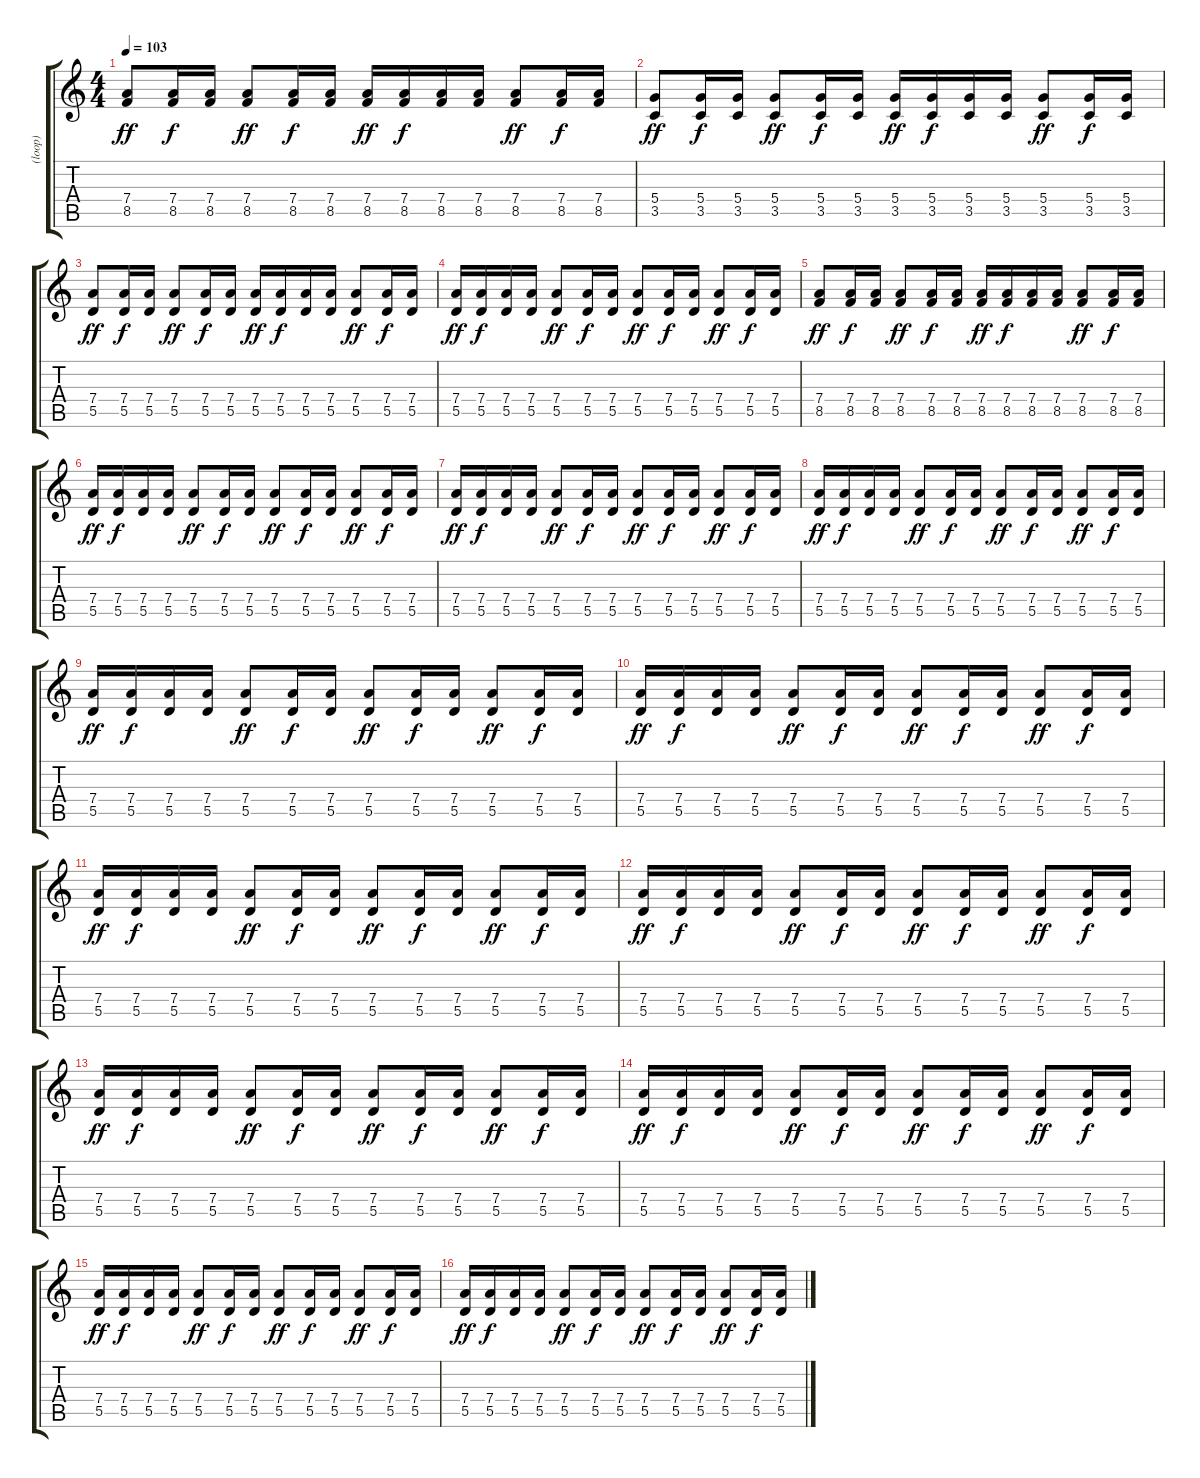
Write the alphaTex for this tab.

\track ("(loop)" "(loop)") {instrument electricguitarmuted}
\staff {score tabs}
\tuning (E4 B3 G3 D3 A2 E2) {hide}
\ts (4 4)
\tempo 103
\clef g2
\ks c
(7.4 8.5).8{dy ff} (7.4 8.5).16{dy f} (7.4 8.5).16 (7.4 8.5).8{dy ff} (7.4 8.5).16{dy f} (7.4 8.5).16 (7.4 8.5).16{dy ff} (7.4 8.5).16{dy f} (7.4 8.5).16 (7.4 8.5).16 (7.4 8.5).8{dy ff} (7.4 8.5).16{dy f} (7.4 8.5).16 |
(5.4 3.5).8{dy ff} (5.4 3.5).16{dy f} (5.4 3.5).16 (5.4 3.5).8{dy ff} (5.4 3.5).16{dy f} (5.4 3.5).16 (5.4 3.5).16{dy ff} (5.4 3.5).16{dy f} (5.4 3.5).16 (5.4 3.5).16 (5.4 3.5).8{dy ff} (5.4 3.5).16{dy f} (5.4 3.5).16 |
(7.4 5.5).8{dy ff} (7.4 5.5).16{dy f} (7.4 5.5).16 (7.4 5.5).8{dy ff} (7.4 5.5).16{dy f} (7.4 5.5).16 (7.4 5.5).16{dy ff} (7.4 5.5).16{dy f} (7.4 5.5).16 (7.4 5.5).16 (7.4 5.5).8{dy ff} (7.4 5.5).16{dy f} (7.4 5.5).16 |
(7.4 5.5).16{dy ff} (7.4 5.5).16{dy f} (7.4 5.5).16 (7.4 5.5).16 (7.4 5.5).8{dy ff} (7.4 5.5).16{dy f} (7.4 5.5).16 (7.4 5.5).8{dy ff} (7.4 5.5).16{dy f} (7.4 5.5).16 (7.4 5.5).8{dy ff} (7.4 5.5).16{dy f} (7.4 5.5).16 |
(7.4 8.5).8{dy ff} (7.4 8.5).16{dy f} (7.4 8.5).16 (7.4 8.5).8{dy ff} (7.4 8.5).16{dy f} (7.4 8.5).16 (7.4 8.5).16{dy ff} (7.4 8.5).16{dy f} (7.4 8.5).16 (7.4 8.5).16 (7.4 8.5).8{dy ff} (7.4 8.5).16{dy f} (7.4 8.5).16 |
(7.4 5.5).16{dy ff} (7.4 5.5).16{dy f} (7.4 5.5).16 (7.4 5.5).16 (7.4 5.5).8{dy ff} (7.4 5.5).16{dy f} (7.4 5.5).16 (7.4 5.5).8{dy ff} (7.4 5.5).16{dy f} (7.4 5.5).16 (7.4 5.5).8{dy ff} (7.4 5.5).16{dy f} (7.4 5.5).16 |
(7.4 5.5).16{dy ff} (7.4 5.5).16{dy f} (7.4 5.5).16 (7.4 5.5).16 (7.4 5.5).8{dy ff} (7.4 5.5).16{dy f} (7.4 5.5).16 (7.4 5.5).8{dy ff} (7.4 5.5).16{dy f} (7.4 5.5).16 (7.4 5.5).8{dy ff} (7.4 5.5).16{dy f} (7.4 5.5).16 |
(7.4 5.5).16{dy ff} (7.4 5.5).16{dy f} (7.4 5.5).16 (7.4 5.5).16 (7.4 5.5).8{dy ff} (7.4 5.5).16{dy f} (7.4 5.5).16 (7.4 5.5).8{dy ff} (7.4 5.5).16{dy f} (7.4 5.5).16 (7.4 5.5).8{dy ff} (7.4 5.5).16{dy f} (7.4 5.5).16 |
(7.4 5.5).16{dy ff} (7.4 5.5).16{dy f} (7.4 5.5).16 (7.4 5.5).16 (7.4 5.5).8{dy ff} (7.4 5.5).16{dy f} (7.4 5.5).16 (7.4 5.5).8{dy ff} (7.4 5.5).16{dy f} (7.4 5.5).16 (7.4 5.5).8{dy ff} (7.4 5.5).16{dy f} (7.4 5.5).16 |
(7.4 5.5).16{dy ff volume 5} (7.4 5.5).16{dy f} (7.4 5.5).16 (7.4 5.5).16 (7.4 5.5).8{dy ff} (7.4 5.5).16{dy f} (7.4 5.5).16 (7.4 5.5).8{dy ff} (7.4 5.5).16{dy f} (7.4 5.5).16 (7.4 5.5).8{dy ff} (7.4 5.5).16{dy f} (7.4 5.5).16 |
(7.4 5.5).16{dy ff} (7.4 5.5).16{dy f} (7.4 5.5).16 (7.4 5.5).16 (7.4 5.5).8{dy ff} (7.4 5.5).16{dy f} (7.4 5.5).16 (7.4 5.5).8{dy ff} (7.4 5.5).16{dy f} (7.4 5.5).16 (7.4 5.5).8{dy ff} (7.4 5.5).16{dy f} (7.4 5.5).16 |
(7.4 5.5).16{dy ff} (7.4 5.5).16{dy f} (7.4 5.5).16 (7.4 5.5).16 (7.4 5.5).8{dy ff} (7.4 5.5).16{dy f} (7.4 5.5).16 (7.4 5.5).8{dy ff} (7.4 5.5).16{dy f} (7.4 5.5).16 (7.4 5.5).8{dy ff} (7.4 5.5).16{dy f} (7.4 5.5).16 |
(7.4 5.5).16{dy ff} (7.4 5.5).16{dy f} (7.4 5.5).16 (7.4 5.5).16 (7.4 5.5).8{dy ff} (7.4 5.5).16{dy f} (7.4 5.5).16 (7.4 5.5).8{dy ff} (7.4 5.5).16{dy f} (7.4 5.5).16 (7.4 5.5).8{dy ff} (7.4 5.5).16{dy f} (7.4 5.5).16 |
(7.4 5.5).16{dy ff} (7.4 5.5).16{dy f} (7.4 5.5).16 (7.4 5.5).16 (7.4 5.5).8{dy ff} (7.4 5.5).16{dy f} (7.4 5.5).16 (7.4 5.5).8{dy ff} (7.4 5.5).16{dy f} (7.4 5.5).16 (7.4 5.5).8{dy ff} (7.4 5.5).16{dy f} (7.4 5.5).16 |
(7.4 5.5).16{dy ff} (7.4 5.5).16{dy f} (7.4 5.5).16 (7.4 5.5).16 (7.4 5.5).8{dy ff} (7.4 5.5).16{dy f} (7.4 5.5).16 (7.4 5.5).8{dy ff} (7.4 5.5).16{dy f} (7.4 5.5).16 (7.4 5.5).8{dy ff} (7.4 5.5).16{dy f} (7.4 5.5).16 |
(7.4 5.5).16{dy ff} (7.4 5.5).16{dy f} (7.4 5.5).16 (7.4 5.5).16 (7.4 5.5).8{dy ff} (7.4 5.5).16{dy f} (7.4 5.5).16 (7.4 5.5).8{dy ff} (7.4 5.5).16{dy f} (7.4 5.5).16 (7.4 5.5).8{dy ff} (7.4 5.5).16{dy f} (7.4 5.5).16
